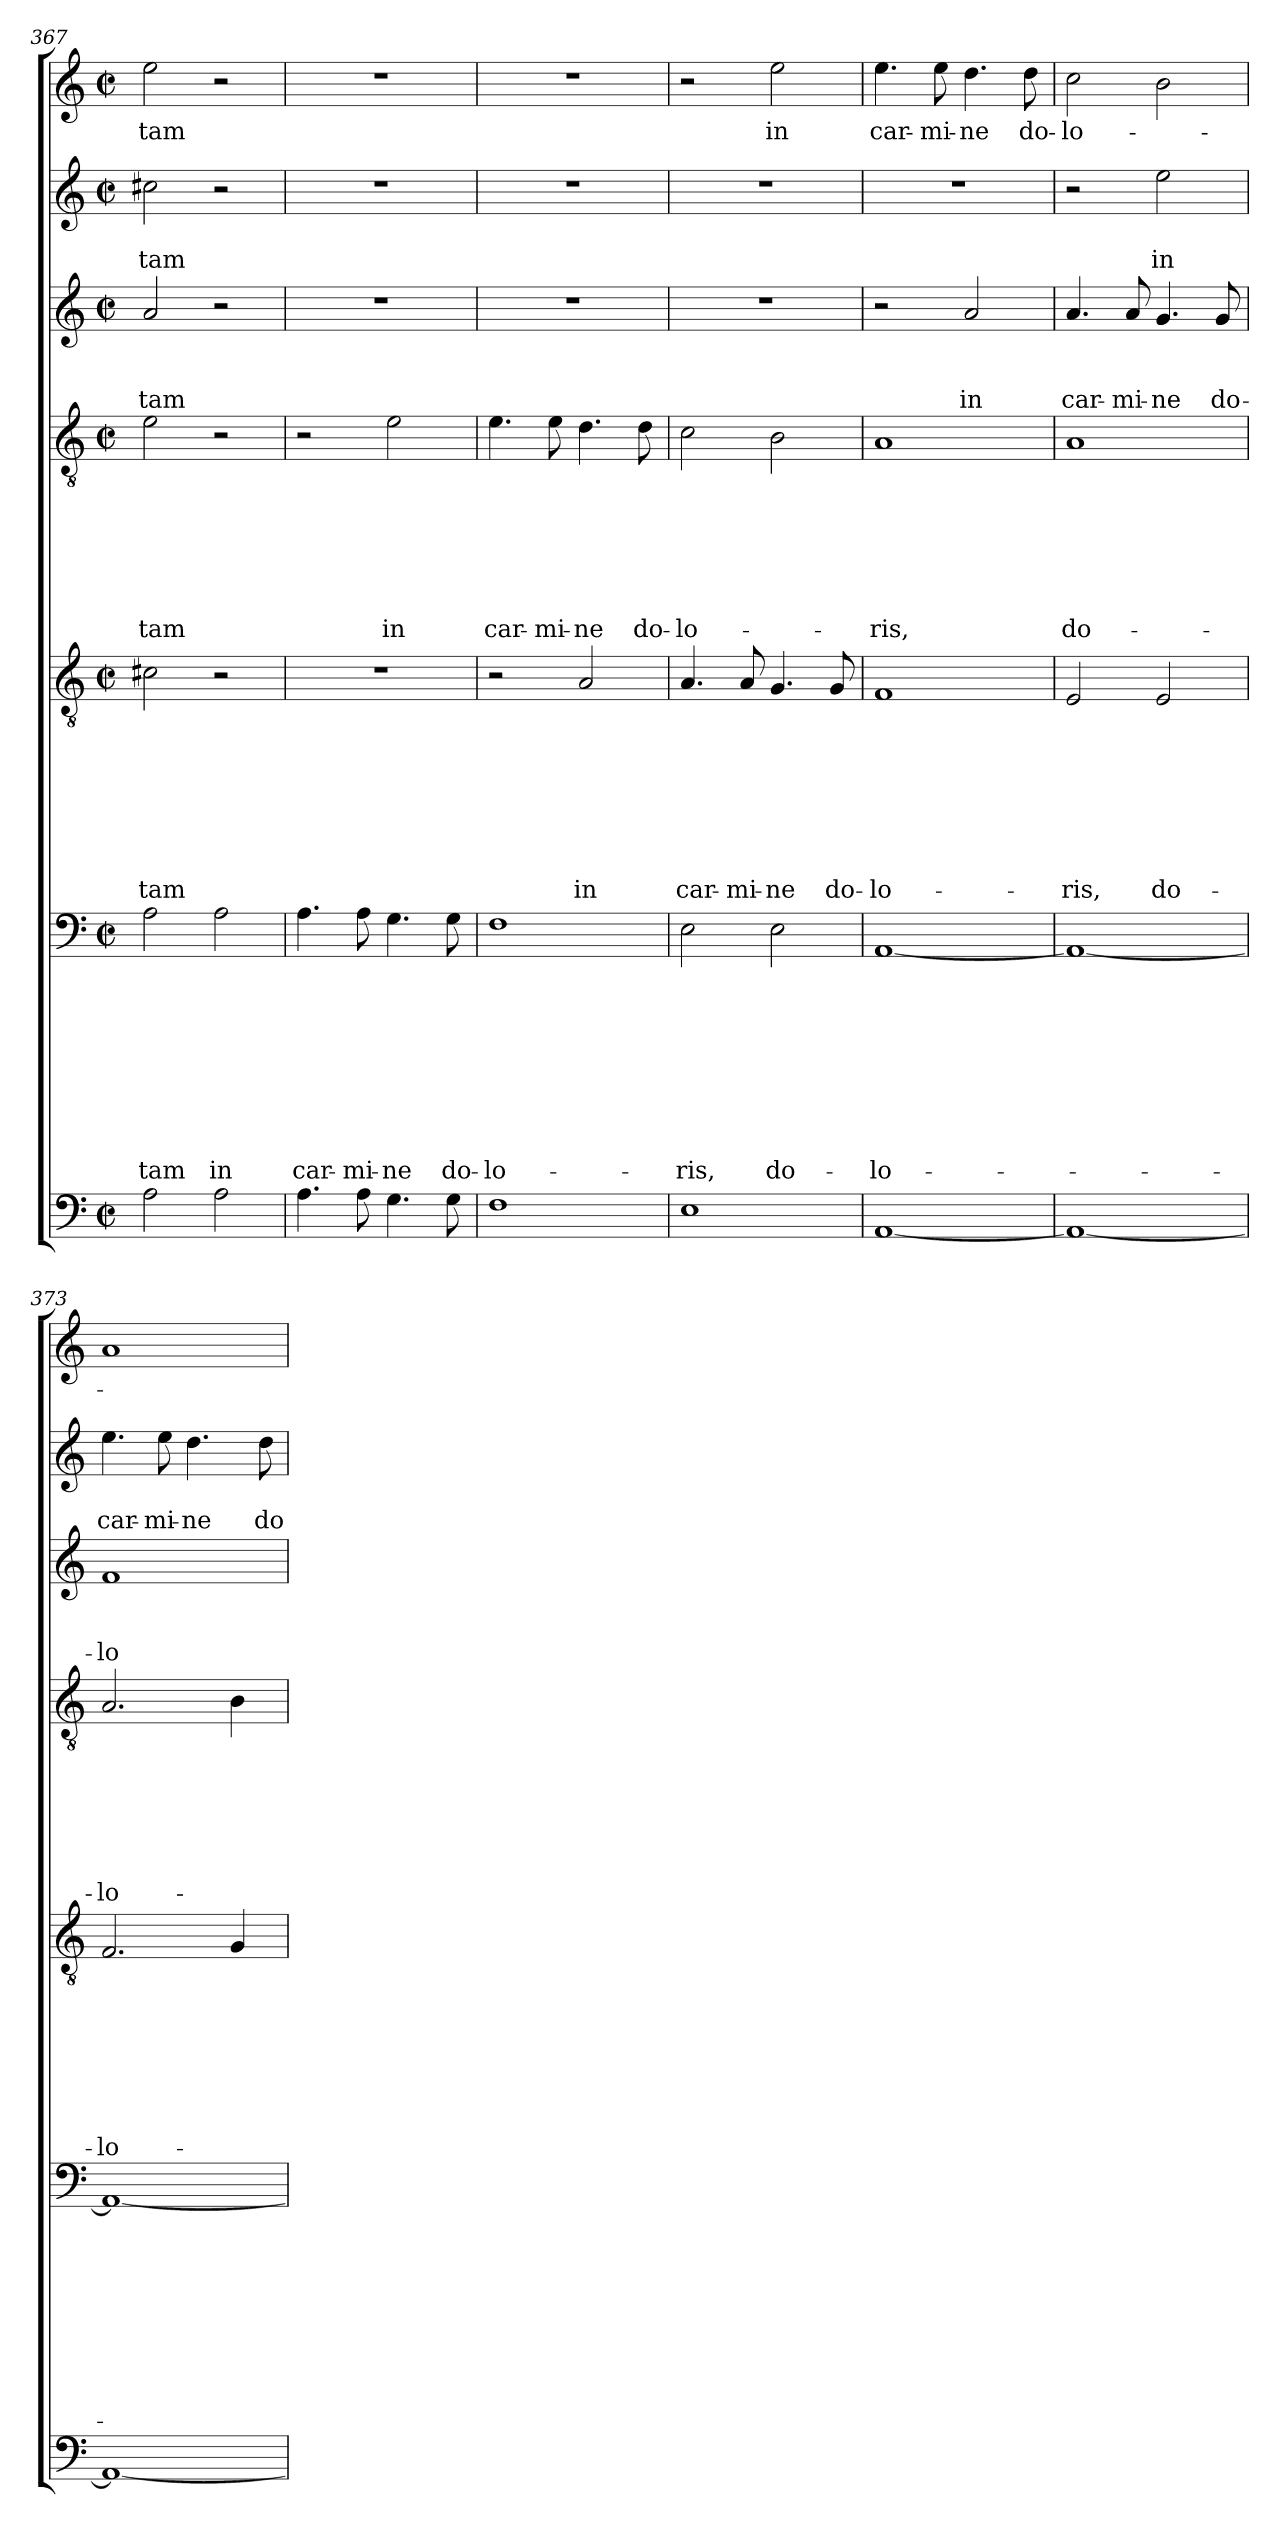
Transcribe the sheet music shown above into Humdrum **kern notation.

**kern	**kern	**text	**text	**text	**text	**text	**text	**text	**text	**text	**kern	**text	**text	**text	**text	**text	**text	**text	**text	**kern	**text	**text	**text	**text	**text	**text	**text	**kern	**text	**text	**text	**kern	**text	**text	**kern	**text
*part7	*part6	*part6	*part6	*part6	*part6	*part6	*part6	*part6	*part6	*part6	*part5	*part5	*part5	*part5	*part5	*part5	*part5	*part5	*part5	*part4	*part4	*part4	*part4	*part4	*part4	*part4	*part4	*part3	*part3	*part3	*part3	*part2	*part2	*part2	*part1	*part1
*staff7	*staff6	*staff6	*staff6	*staff6	*staff6	*staff6	*staff6	*staff6	*staff6	*staff6	*staff5	*staff5	*staff5	*staff5	*staff5	*staff5	*staff5	*staff5	*staff5	*staff4	*staff4	*staff4	*staff4	*staff4	*staff4	*staff4	*staff4	*staff3	*staff3	*staff3	*staff3	*staff2	*staff2	*staff2	*staff1	*staff1
*clefF4	*clefF4	*	*	*	*	*	*	*	*	*	*clefGv2	*	*	*	*	*	*	*	*	*clefGv2	*	*	*	*	*	*	*	*clefG2	*	*	*	*clefG2	*	*	*clefG2	*
*k[]	*k[]	*	*	*	*	*	*	*	*	*	*k[]	*	*	*	*	*	*	*	*	*k[]	*	*	*	*	*	*	*	*k[]	*	*	*	*k[]	*	*	*k[]	*
*C:	*C:	*	*	*	*	*	*	*	*	*	*C:	*	*	*	*	*	*	*	*	*C:	*	*	*	*	*	*	*	*C:	*	*	*	*C:	*	*	*C:	*
*M2/2	*M2/2	*	*	*	*	*	*	*	*	*	*M2/2	*	*	*	*	*	*	*	*	*M2/2	*	*	*	*	*	*	*	*M2/2	*	*	*	*M2/2	*	*	*M2/2	*
*met(c|)	*met(c|)	*	*	*	*	*	*	*	*	*	*met(c|)	*	*	*	*	*	*	*	*	*met(c|)	*	*	*	*	*	*	*	*met(c|)	*	*	*	*met(c|)	*	*	*met(c|)	*
=367	=367	=367	=367	=367	=367	=367	=367	=367	=367	=367	=367	=367	=367	=367	=367	=367	=367	=367	=367	=367	=367	=367	=367	=367	=367	=367	=367	=367	=367	=367	=367	=367	=367	=367	=367	=367
2A\	2A\	.	.	.	.	.	.	.	.	-tam	2c#X\	.	.	.	.	.	.	.	-tam	2e\	.	.	.	.	.	.	-tam	2a/	.	.	-tam	2cc#X\	.	-tam	2ee\	-tam
2A\	2A\	.	.	.	.	.	.	.	.	in	2r	.	.	.	.	.	.	.	.	2r	.	.	.	.	.	.	.	2r	.	.	.	2r	.	.	2r	.
=368	=368	=368	=368	=368	=368	=368	=368	=368	=368	=368	=368	=368	=368	=368	=368	=368	=368	=368	=368	=368	=368	=368	=368	=368	=368	=368	=368	=368	=368	=368	=368	=368	=368	=368	=368	=368
4.A\	4.A\	.	.	.	.	.	.	.	.	car-	1r	.	.	.	.	.	.	.	.	2r	.	.	.	.	.	.	.	1r	.	.	.	1r	.	.	1r	.
8A\	8A\	.	.	.	.	.	.	.	.	-mi-	.	.	.	.	.	.	.	.	.	.	.	.	.	.	.	.	.	.	.	.	.	.	.	.	.	.
4.G\	4.G\	.	.	.	.	.	.	.	.	-ne	.	.	.	.	.	.	.	.	.	2e\	.	.	.	.	.	.	in	.	.	.	.	.	.	.	.	.
8G\	8G\	.	.	.	.	.	.	.	.	do-	.	.	.	.	.	.	.	.	.	.	.	.	.	.	.	.	.	.	.	.	.	.	.	.	.	.
=369	=369	=369	=369	=369	=369	=369	=369	=369	=369	=369	=369	=369	=369	=369	=369	=369	=369	=369	=369	=369	=369	=369	=369	=369	=369	=369	=369	=369	=369	=369	=369	=369	=369	=369	=369	=369
1F	1F	.	.	.	.	.	.	.	.	-lo-	2r	.	.	.	.	.	.	.	.	4.e\	.	.	.	.	.	.	car-	1r	.	.	.	1r	.	.	1r	.
.	.	.	.	.	.	.	.	.	.	.	.	.	.	.	.	.	.	.	.	8e\	.	.	.	.	.	.	-mi-	.	.	.	.	.	.	.	.	.
.	.	.	.	.	.	.	.	.	.	.	2A/	.	.	.	.	.	.	.	in	4.d\	.	.	.	.	.	.	-ne	.	.	.	.	.	.	.	.	.
.	.	.	.	.	.	.	.	.	.	.	.	.	.	.	.	.	.	.	.	8d\	.	.	.	.	.	.	do-	.	.	.	.	.	.	.	.	.
=370	=370	=370	=370	=370	=370	=370	=370	=370	=370	=370	=370	=370	=370	=370	=370	=370	=370	=370	=370	=370	=370	=370	=370	=370	=370	=370	=370	=370	=370	=370	=370	=370	=370	=370	=370	=370
1E	2E\	.	.	.	.	.	.	.	.	-ris,	4.A/	.	.	.	.	.	.	.	car-	2c\	.	.	.	.	.	.	-lo-	1r	.	.	.	1r	.	.	2r	.
.	.	.	.	.	.	.	.	.	.	.	8A/	.	.	.	.	.	.	.	-mi-	.	.	.	.	.	.	.	.	.	.	.	.	.	.	.	.	.
.	2E\	.	.	.	.	.	.	.	.	do-	4.G/	.	.	.	.	.	.	.	-ne	2B\	.	.	.	.	.	.	.	.	.	.	.	.	.	.	2ee\	in
.	.	.	.	.	.	.	.	.	.	.	8G/	.	.	.	.	.	.	.	do-	.	.	.	.	.	.	.	.	.	.	.	.	.	.	.	.	.
=371	=371	=371	=371	=371	=371	=371	=371	=371	=371	=371	=371	=371	=371	=371	=371	=371	=371	=371	=371	=371	=371	=371	=371	=371	=371	=371	=371	=371	=371	=371	=371	=371	=371	=371	=371	=371
[1AA	[1AA	.	.	.	.	.	.	.	.	-lo-	1F	.	.	.	.	.	.	.	-lo-	1A	.	.	.	.	.	.	-ris,	2r	.	.	.	1r	.	.	4.ee\	car-
.	.	.	.	.	.	.	.	.	.	.	.	.	.	.	.	.	.	.	.	.	.	.	.	.	.	.	.	.	.	.	.	.	.	.	8ee\	-mi-
.	.	.	.	.	.	.	.	.	.	.	.	.	.	.	.	.	.	.	.	.	.	.	.	.	.	.	.	2a/	.	.	in	.	.	.	4.dd\	-ne
.	.	.	.	.	.	.	.	.	.	.	.	.	.	.	.	.	.	.	.	.	.	.	.	.	.	.	.	.	.	.	.	.	.	.	8dd\	do-
!!LO:LB:g=z
=372	=372	=372	=372	=372	=372	=372	=372	=372	=372	=372	=372	=372	=372	=372	=372	=372	=372	=372	=372	=372	=372	=372	=372	=372	=372	=372	=372	=372	=372	=372	=372	=372	=372	=372	=372	=372
1AA_	1AA_	.	.	.	.	.	.	.	.	.	2E/	.	.	.	.	.	.	.	-ris,	1A	.	.	.	.	.	.	do-	4.a/	.	.	car-	2r	.	.	2cc\	-lo-
.	.	.	.	.	.	.	.	.	.	.	.	.	.	.	.	.	.	.	.	.	.	.	.	.	.	.	.	8a/	.	.	-mi-	.	.	.	.	.
.	.	.	.	.	.	.	.	.	.	.	2E/	.	.	.	.	.	.	.	do-	.	.	.	.	.	.	.	.	4.g/	.	.	-ne	2ee\	.	in	2b\	.
.	.	.	.	.	.	.	.	.	.	.	.	.	.	.	.	.	.	.	.	.	.	.	.	.	.	.	.	8g/	.	.	do-	.	.	.	.	.
=373	=373	=373	=373	=373	=373	=373	=373	=373	=373	=373	=373	=373	=373	=373	=373	=373	=373	=373	=373	=373	=373	=373	=373	=373	=373	=373	=373	=373	=373	=373	=373	=373	=373	=373	=373	=373
1AA_	1AA_	.	.	.	.	.	.	.	.	.	2.F/	.	.	.	.	.	.	.	-lo-	2.A/	.	.	.	.	.	.	-lo-	1f	.	.	-lo-	4.ee\	.	car-	1a	.
.	.	.	.	.	.	.	.	.	.	.	.	.	.	.	.	.	.	.	.	.	.	.	.	.	.	.	.	.	.	.	.	8ee\	.	-mi-	.	.
.	.	.	.	.	.	.	.	.	.	.	.	.	.	.	.	.	.	.	.	.	.	.	.	.	.	.	.	.	.	.	.	4.dd\	.	-ne	.	.
.	.	.	.	.	.	.	.	.	.	.	4G/	.	.	.	.	.	.	.	.	4B\	.	.	.	.	.	.	.	.	.	.	.	.	.	.	.	.
.	.	.	.	.	.	.	.	.	.	.	.	.	.	.	.	.	.	.	.	.	.	.	.	.	.	.	.	.	.	.	.	8dd\	.	do-	.	.
=	=	=	=	=	=	=	=	=	=	=	=	=	=	=	=	=	=	=	=	=	=	=	=	=	=	=	=	=	=	=	=	=	=	=	=	=
*-	*-	*-	*-	*-	*-	*-	*-	*-	*-	*-	*-	*-	*-	*-	*-	*-	*-	*-	*-	*-	*-	*-	*-	*-	*-	*-	*-	*-	*-	*-	*-	*-	*-	*-	*-	*-
